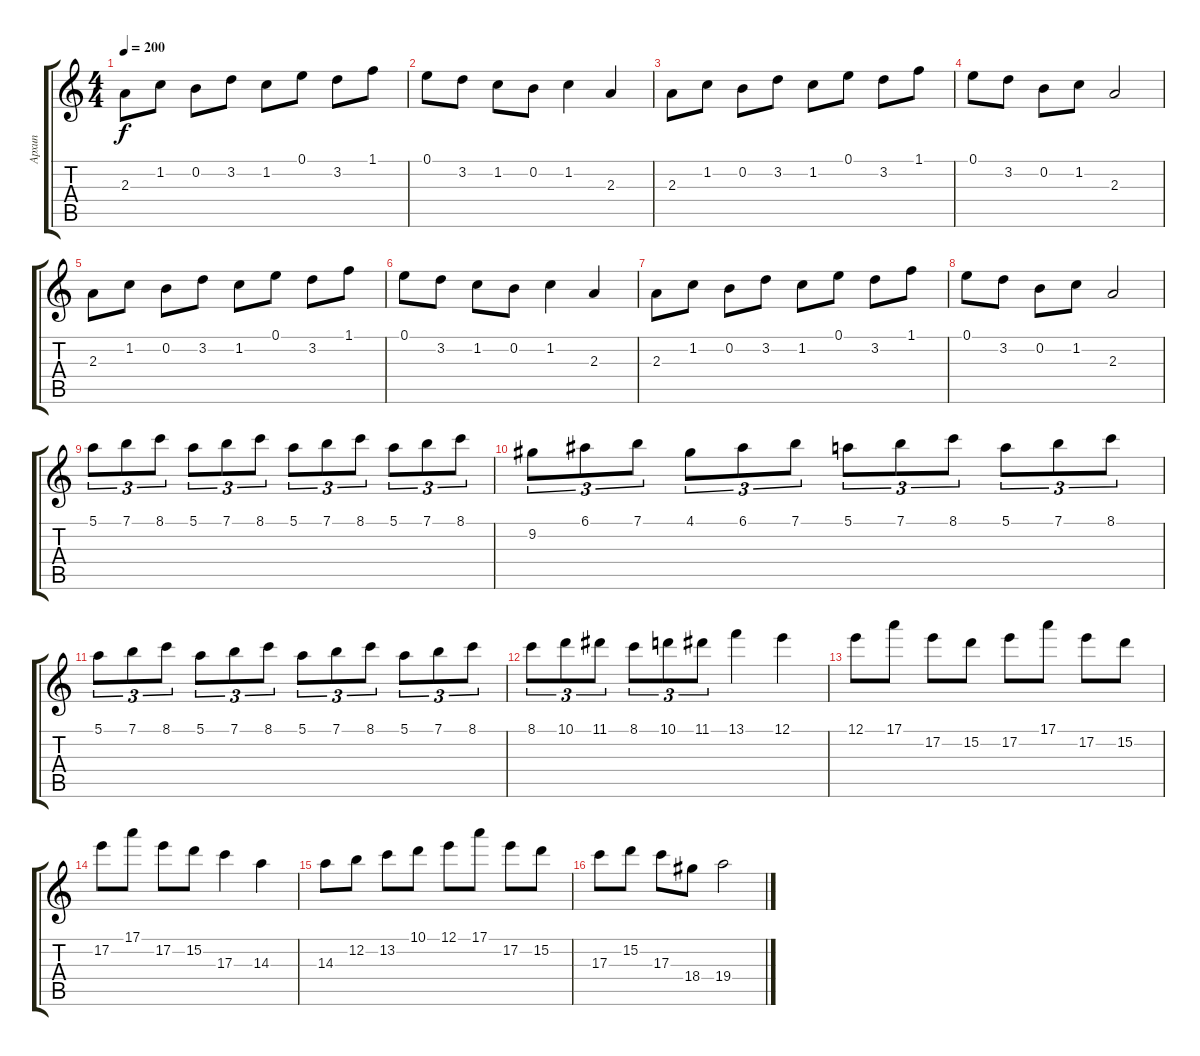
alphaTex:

\track ("Архип" "Архип") {instrument distortionguitar}
\staff {score tabs}
\tuning (E4 B3 G3 D3 A2 E2) {hide}
\ts (4 4)
\tempo 200
\clef g2
\ks c
2.3.8{dy f} 1.2.8 0.2.8 3.2.8 1.2.8 0.1.8 3.2.8 1.1.8 |
0.1.8 3.2.8 1.2.8 0.2.8 1.2.4 2.3.4 |
2.3.8 1.2.8 0.2.8 3.2.8 1.2.8 0.1.8 3.2.8 1.1.8 |
0.1.8 3.2.8 0.2.8 1.2.8 2.3.2 |
2.3.8 1.2.8 0.2.8 3.2.8 1.2.8 0.1.8 3.2.8 1.1.8 |
0.1.8 3.2.8 1.2.8 0.2.8 1.2.4 2.3.4 |
2.3.8 1.2.8 0.2.8 3.2.8 1.2.8 0.1.8 3.2.8 1.1.8 |
0.1.8 3.2.8 0.2.8 1.2.8 2.3.2 |
5.1.8{tu (3 2)} 7.1.8{tu (3 2)} 8.1.8{tu (3 2)} 5.1.8{tu (3 2)} 7.1.8{tu (3 2)} 8.1.8{tu (3 2)} 5.1.8{tu (3 2)} 7.1.8{tu (3 2)} 8.1.8{tu (3 2)} 5.1.8{tu (3 2)} 7.1.8{tu (3 2)} 8.1.8{tu (3 2)} |
9.2.8{tu (3 2)} 6.1.8{tu (3 2)} 7.1.8{tu (3 2)} 4.1.8{tu (3 2)} 6.1.8{tu (3 2)} 7.1.8{tu (3 2)} 5.1.8{tu (3 2)} 7.1.8{tu (3 2)} 8.1.8{tu (3 2)} 5.1.8{tu (3 2)} 7.1.8{tu (3 2)} 8.1.8{tu (3 2)} |
5.1.8{tu (3 2)} 7.1.8{tu (3 2)} 8.1.8{tu (3 2)} 5.1.8{tu (3 2)} 7.1.8{tu (3 2)} 8.1.8{tu (3 2)} 5.1.8{tu (3 2)} 7.1.8{tu (3 2)} 8.1.8{tu (3 2)} 5.1.8{tu (3 2)} 7.1.8{tu (3 2)} 8.1.8{tu (3 2)} |
8.1.8{tu (3 2)} 10.1.8{tu (3 2)} 11.1.8{tu (3 2)} 8.1.8{tu (3 2)} 10.1.8{tu (3 2)} 11.1.8{tu (3 2)} 13.1.4 12.1.4 |
12.1.8 17.1.8 17.2.8 15.2.8 17.2.8 17.1.8 17.2.8 15.2.8 |
17.2.8 17.1.8 17.2.8 15.2.8 17.3.4 14.3.4 |
14.3.8 12.2.8 13.2.8 10.1.8 12.1.8 17.1.8 17.2.8 15.2.8 |
17.3.8 15.2.8 17.3.8 18.4.8 19.4.2
